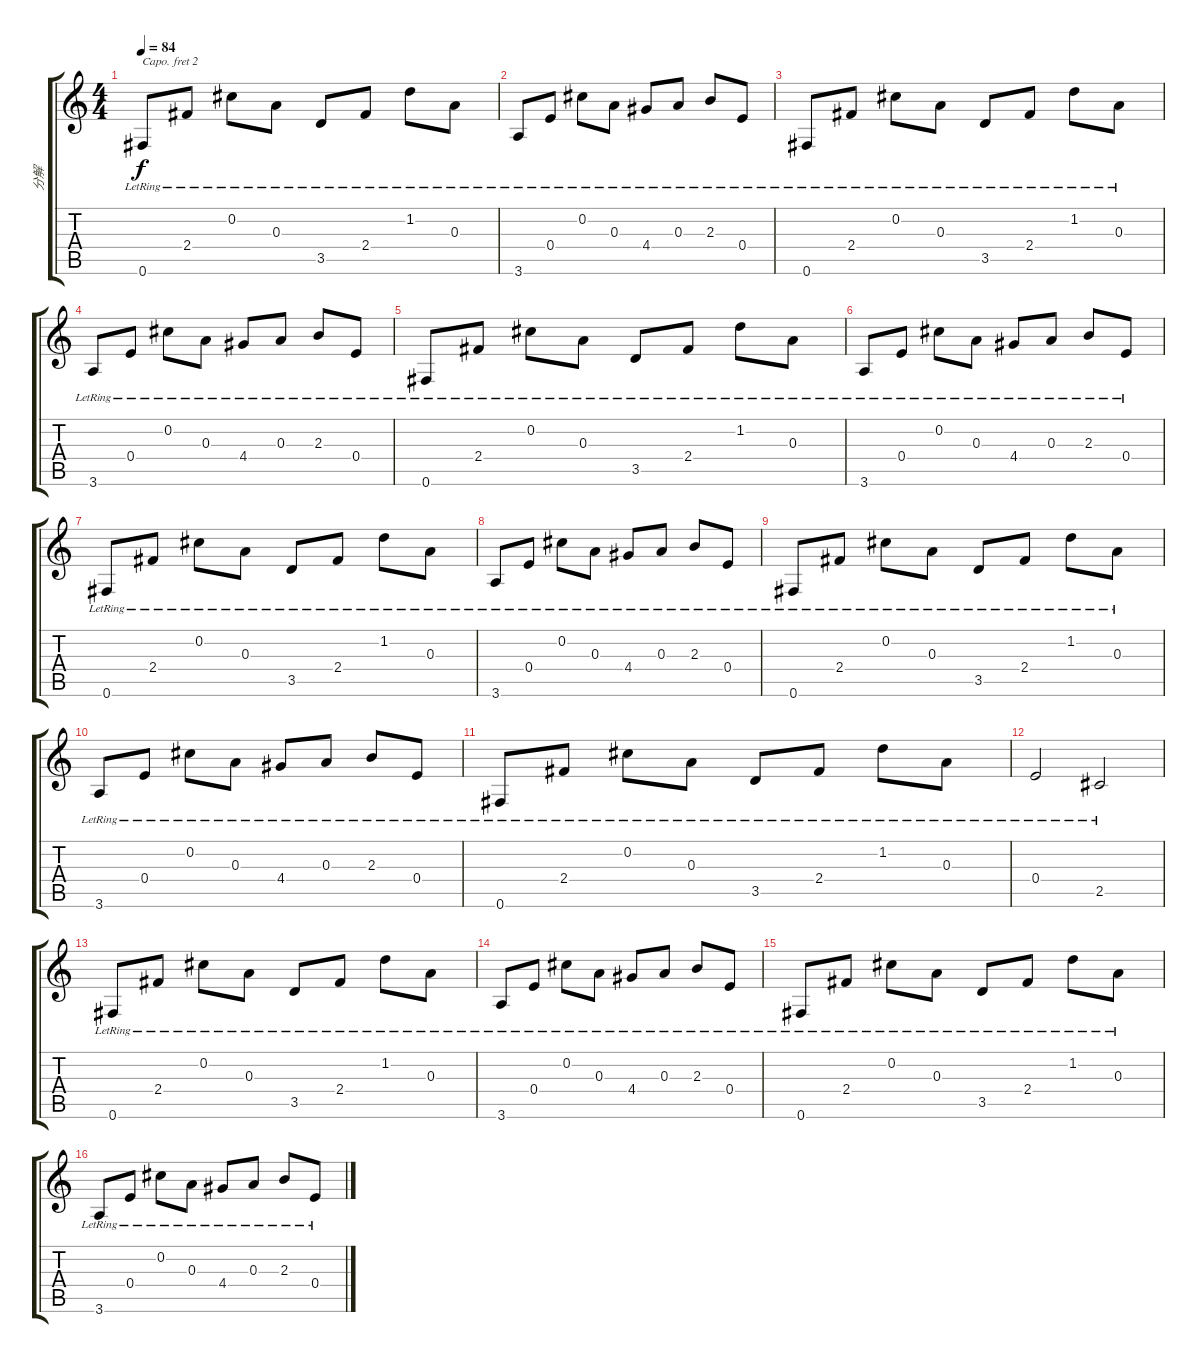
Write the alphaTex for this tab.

\track ("分解" "分解") {instrument electricguitarjazz}
\staff {score tabs}
\capo 2
\tuning (E4 B3 G3 D3 A2 E2) {hide}
\ts (4 4)
\tempo 84
\clef g2
\ks c
0.6{lr}.8{dy f} 2.4{lr}.8 0.2{lr}.8 0.3{lr}.8 3.5{lr}.8 2.4{lr}.8 1.2{lr}.8 0.3{lr}.8 |
3.6{lr}.8 0.4{lr}.8 0.2{lr}.8 0.3{lr}.8 4.4{lr}.8 0.3{lr}.8 2.3{lr}.8 0.4{lr}.8 |
0.6{lr}.8 2.4{lr}.8 0.2{lr}.8 0.3{lr}.8 3.5{lr}.8 2.4{lr}.8 1.2{lr}.8 0.3{lr}.8 |
3.6{lr}.8 0.4{lr}.8 0.2{lr}.8 0.3{lr}.8 4.4{lr}.8 0.3{lr}.8 2.3{lr}.8 0.4{lr}.8 |
0.6{lr}.8 2.4{lr}.8 0.2{lr}.8 0.3{lr}.8 3.5{lr}.8 2.4{lr}.8 1.2{lr}.8 0.3{lr}.8 |
3.6{lr}.8 0.4{lr}.8 0.2{lr}.8 0.3{lr}.8 4.4{lr}.8 0.3{lr}.8 2.3{lr}.8 0.4{lr}.8 |
0.6{lr}.8 2.4{lr}.8 0.2{lr}.8 0.3{lr}.8 3.5{lr}.8 2.4{lr}.8 1.2{lr}.8 0.3{lr}.8 |
3.6{lr}.8 0.4{lr}.8 0.2{lr}.8 0.3{lr}.8 4.4{lr}.8 0.3{lr}.8 2.3{lr}.8 0.4{lr}.8 |
0.6{lr}.8 2.4{lr}.8 0.2{lr}.8 0.3{lr}.8 3.5{lr}.8 2.4{lr}.8 1.2{lr}.8 0.3{lr}.8 |
3.6{lr}.8 0.4{lr}.8 0.2{lr}.8 0.3{lr}.8 4.4{lr}.8 0.3{lr}.8 2.3{lr}.8 0.4{lr}.8 |
0.6{lr}.8 2.4{lr}.8 0.2{lr}.8 0.3{lr}.8 3.5{lr}.8 2.4{lr}.8 1.2{lr}.8 0.3{lr}.8 |
0.4{lr}.2 2.5{lr}.2 |
0.6{lr}.8 2.4{lr}.8 0.2{lr}.8 0.3{lr}.8 3.5{lr}.8 2.4{lr}.8 1.2{lr}.8 0.3{lr}.8 |
3.6{lr}.8 0.4{lr}.8 0.2{lr}.8 0.3{lr}.8 4.4{lr}.8 0.3{lr}.8 2.3{lr}.8 0.4{lr}.8 |
0.6{lr}.8 2.4{lr}.8 0.2{lr}.8 0.3{lr}.8 3.5{lr}.8 2.4{lr}.8 1.2{lr}.8 0.3{lr}.8 |
3.6{lr}.8 0.4{lr}.8 0.2{lr}.8 0.3{lr}.8 4.4{lr}.8 0.3{lr}.8 2.3{lr}.8 0.4{lr}.8
